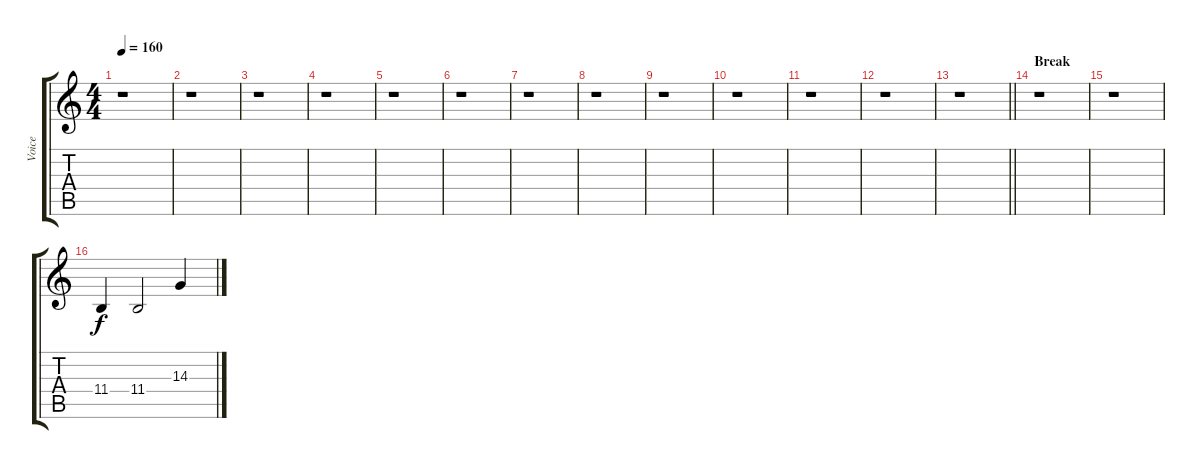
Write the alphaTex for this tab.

\track ("Voice" "Voice") {instrument violin}
\staff {score tabs}
\tuning (D4 A3 F3 C3 G2 C2) {hide}
\ts (4 4)
\tempo 160
\clef g2
\ks c
r.1{dy f} |
r.1 |
r.1 |
r.1 |
r.1 |
r.1 |
r.1 |
r.1 |
r.1 |
r.1 |
r.1 |
r.1 |
\barLineRight lightlight
r.1 |
\section ("" "Break")
r.1 |
r.1 |
11.4.4 11.4.2 14.3{sl}.4
